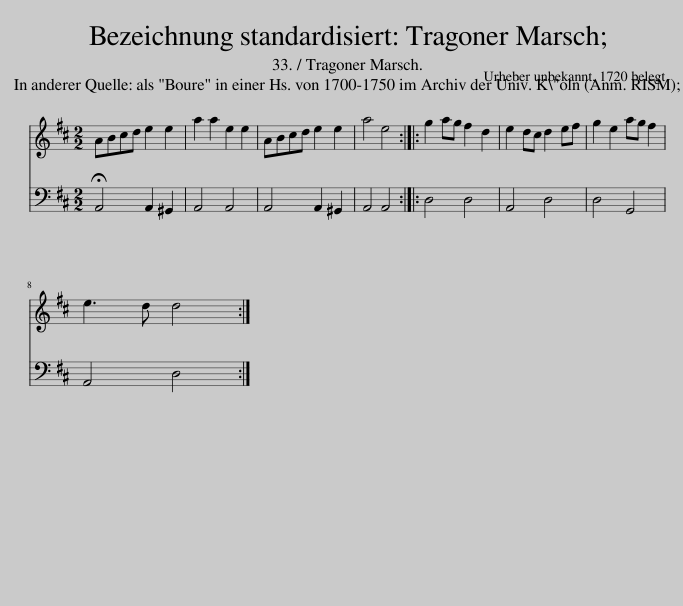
X:1
%%score 1 2
L:1/8
M:2/2
I:linebreak $
K:D
V:1 treble
V:2 bass
V:1
 ABcd e2 e2 | a2 a2 e2 e2 | ABcd e2 e2 | a4 e4 :: g2 ag f2 d2 | %5
 e2 dc d2 ef | g2 e2 ag f2 |$ e3 d d4 :| %8
V:2
 !fermata!A,,4 A,,2 ^G,,2 | A,,4 A,,4 | A,,4 A,,2 ^G,,2 | A,,4 A,,4 :: D,4 D,4 | %5
 A,,4 D,4 | D,4 G,,4 |$ A,,4 D,4 :| %8
